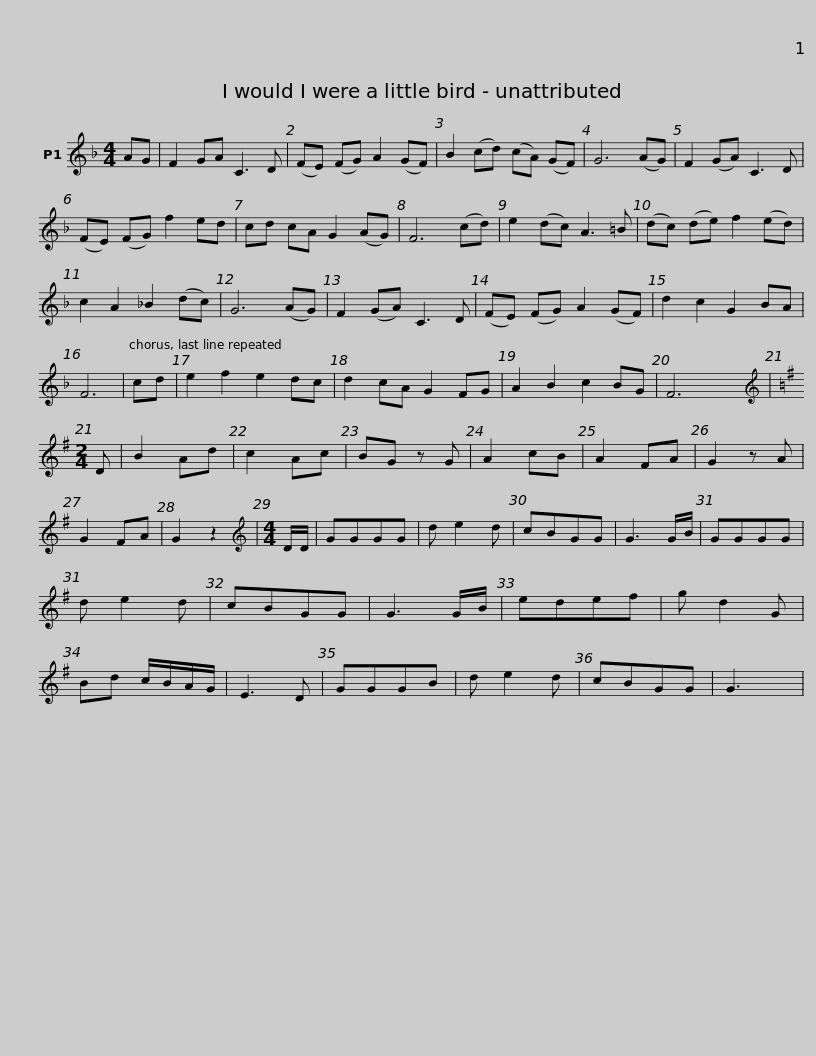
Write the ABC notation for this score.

X:1
L:1/8
M:4/4
I:linebreak $
K:F
V:1 treble
V:1
 AG | F2 GA C3 D | (FE) (FG) A2 (GF) | B2 (cd) (cA) (GF) | G6 (AG) | %5
 F2 (GA) C3 D |$ (FE) (FG) f2 ed | cd cA G2 (AG) | F6 (cd) | e2 (dc) A3 =B | %10
 (dc) (de) f2 (ed) |$ c2 A2 _B2 (dc) | G6 (AG) | F2 (GA) C3 D | (FE) (FG) A2 (GF) | %15
 d2 c2 G2 BA |$ F6 | cd | e2 f2 e2 dc | d2 cA G2 FG | %20
 A2 B2 c2 BG | F6 x2 |[K:G][M:2/4][K:treble] D | B2 Ad | c2 Ac | %25
 BG z G | A2 cB |$ A2 FA | G2 z A | G2 FA | %30
 G2 z2 |[M:4/4][K:treble] D/D/ | GGGG | d e2 d | cBGG | %35
 G3 G/B/ | GGGG |$ d e2 d | cBGG | G3 G/B/ | %40
 edef | g d2 G |$ Bd c/B/A/G/ | E3 D | GGGB | %45
 d e2 d | cBGG | G3 x | %48
